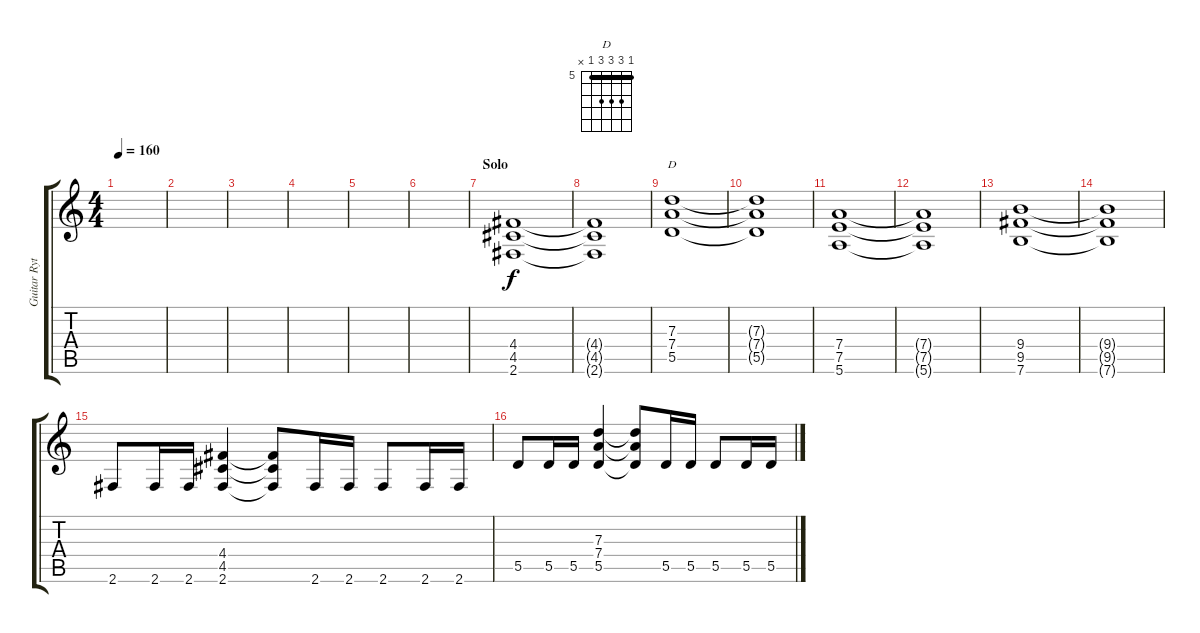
\track ("Guitar Rythm" "Guitar Ryt") {instrument distortionguitar}
\staff {score tabs}
\tuning (E4 B3 G3 D3 A2 E2) {hide}
\chord ("D" 5 7 7 7 5 x) {firstfret 5 barre 5}
\ts (4 4)
\tempo 160
\clef g2
\ks aminor
|
|
|
|
|
|
\section ("" "Solo")
(4.4 4.5 2.6).1 |
(4.4{t} 4.5{t} 2.6{t}).1 |
(7.3 7.4 5.5).1{ch "D"} |
(7.3{t} 7.4{t} 5.5{t}).1 |
(7.4 7.5 5.6).1 |
(7.4{t} 7.5{t} 5.6{t}).1 |
(9.4 9.5 7.6).1 |
(9.4{t} 9.5{t} 7.6{t}).1 |
2.6.8 2.6.16 2.6.16 (4.4 4.5 2.6).4 (4.4{t} 4.5{t} 2.6{t}).8 2.6.16 2.6.16 2.6.8 2.6.16 2.6.16 |
5.5.8 5.5.16 5.5.16 (7.3 7.4 5.5).4 (7.3{t} 7.4{t} 5.5{t}).8 5.5.16 5.5.16 5.5.8 5.5.16 5.5.16
